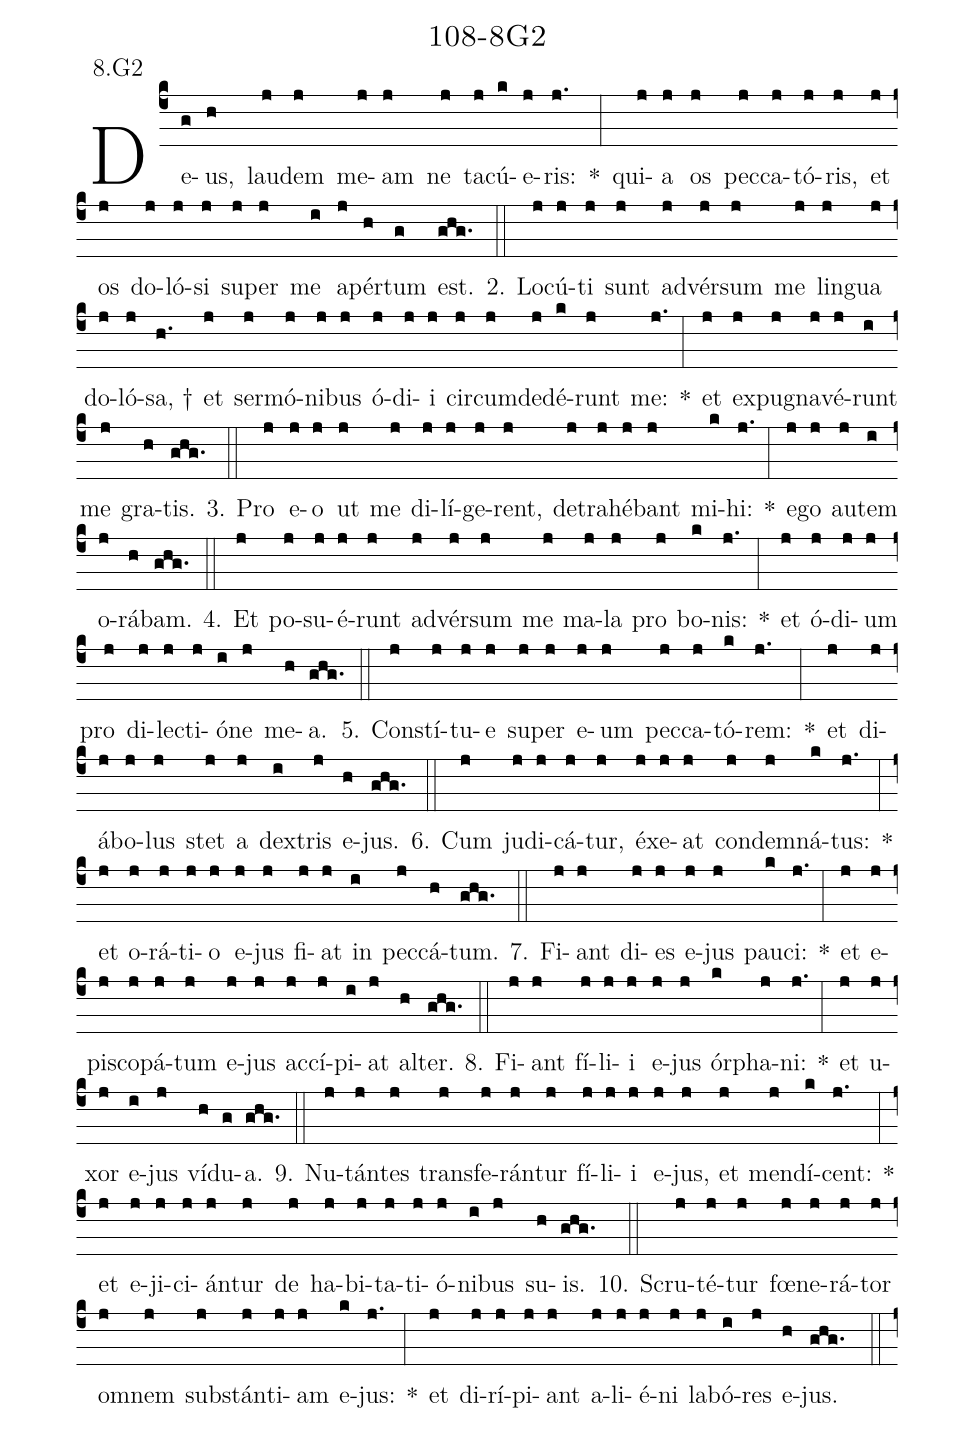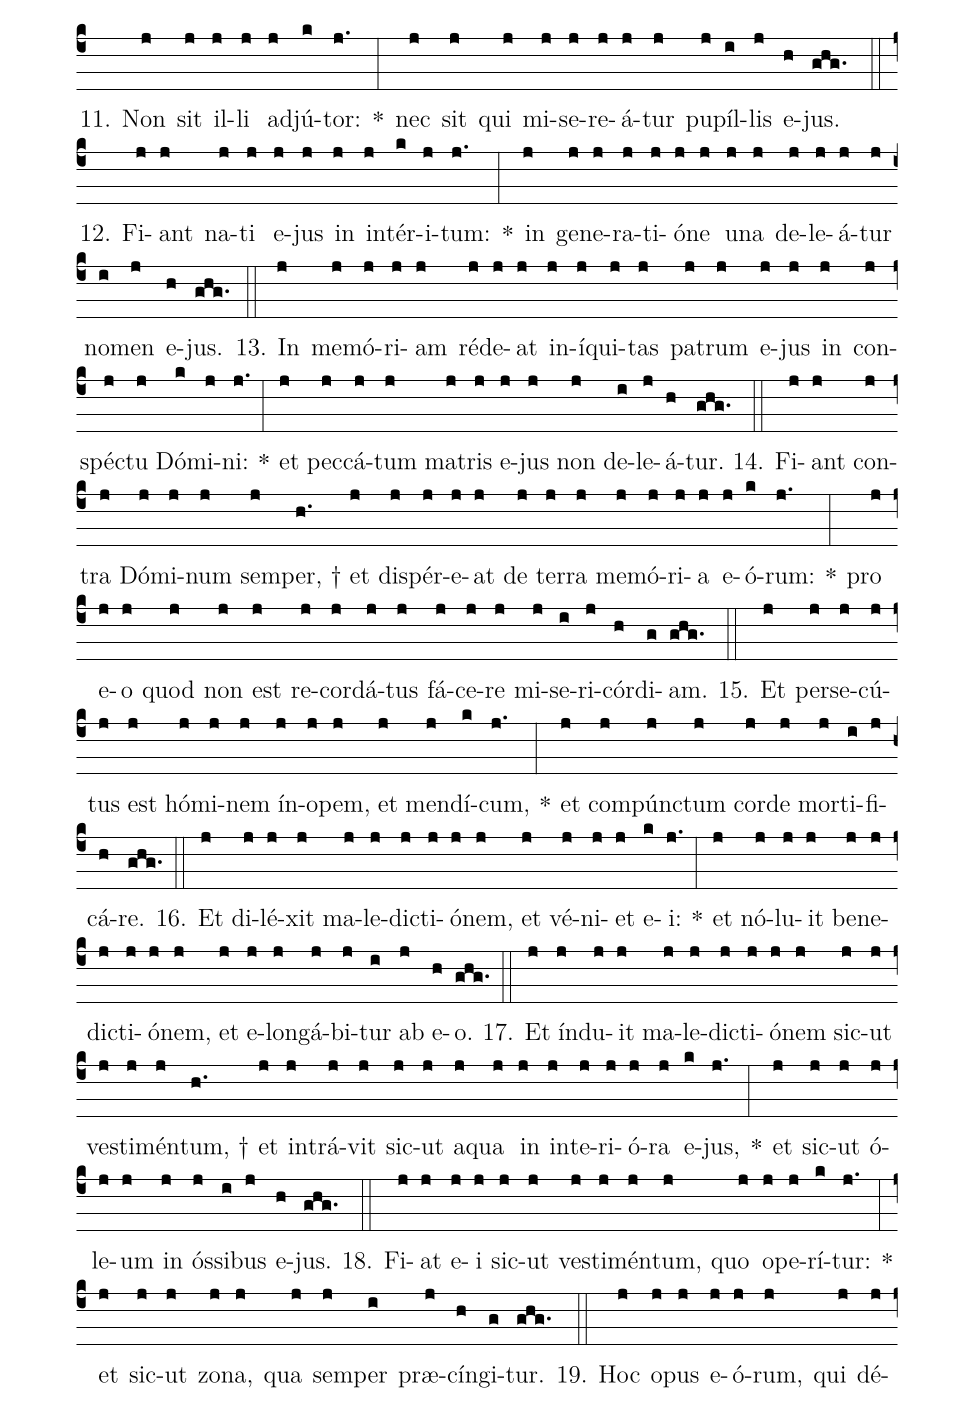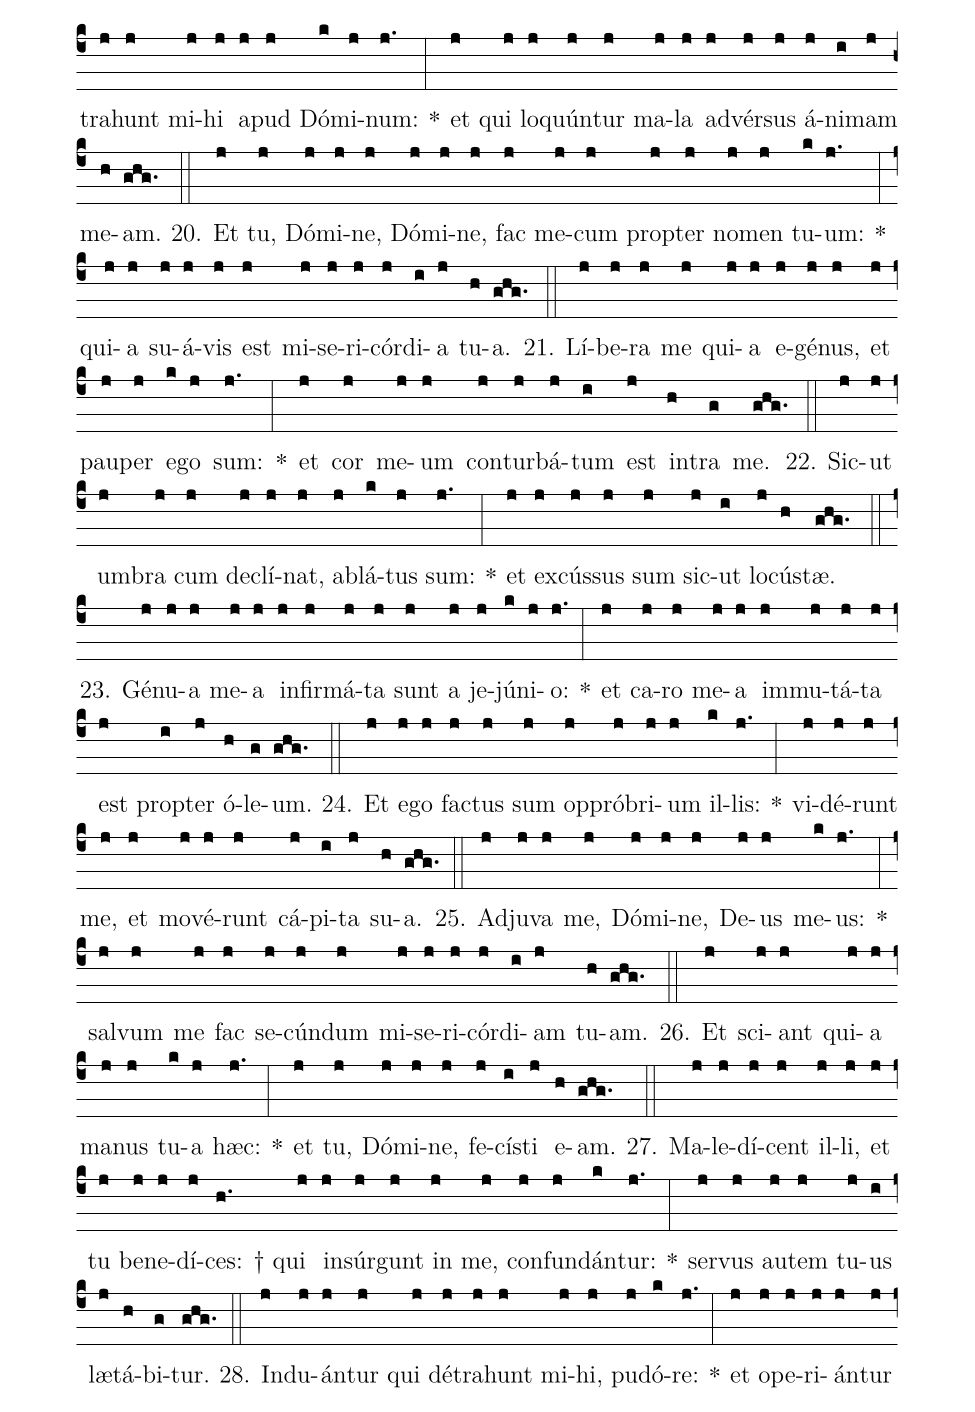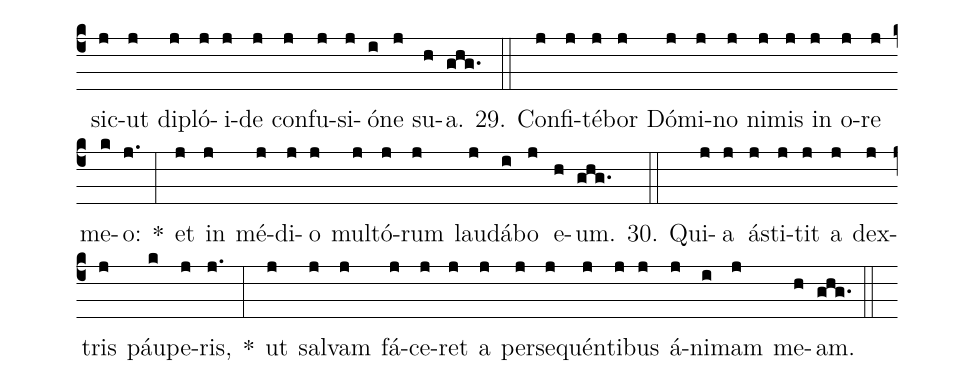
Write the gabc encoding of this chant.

name: 108-8G2;
annotation: 8.G2;
%%
(c4)De(g)us,(h) lau(j)dem(j) me(j)am(j) ne(j) ta(j)cú(k)e(j)ris:(j.) *(:) qui(j)a(j) os(j) pec(j)ca(j)tó(j)ris,(j) et(j) os(j) do(j)ló(j)si(j) su(j)per(j) me(i) a(j)pér(h)tum(g) est.(ghg.) (::)
2. Lo(j)cú(j)ti(j) sunt(j) ad(j)vér(j)sum(j) me(j) lin(j)gua(j) do(j)ló(j)sa, †(h.) et(j) ser(j)mó(j)ni(j)bus(j) ó(j)di(j)i(j) cir(j)cum(j)de(j)dé(k)runt(j) me:(j.) *(:) et(j) ex(j)pu(j)gna(j)vé(j)runt(i) me(j) gra(h)tis.(ghg.) (::)
3. Pro(j) e(j)o(j) ut(j) me(j) di(j)lí(j)ge(j)rent,(j) de(j)tra(j)hé(j)bant(j) mi(k)hi:(j.) *(:) e(j)go(j) au(j)tem(i) o(j)rá(h)bam.(ghg.) (::)
4. Et(j) po(j)su(j)é(j)runt(j) ad(j)vér(j)sum(j) me(j) ma(j)la(j) pro(j) bo(k)nis:(j.) *(:) et(j) ó(j)di(j)um(j) pro(j) di(j)lec(j)ti(j)ó(i)ne(j) me(h)a.(ghg.) (::)
5. Con(j)stí(j)tu(j)e(j) su(j)per(j) e(j)um(j) pec(j)ca(j)tó(k)rem:(j.) *(:) et(j) di(j)á(j)bo(j)lus(j) stet(j) a(j) dex(i)tris(j) e(h)jus.(ghg.) (::)
6. Cum(j) ju(j)di(j)cá(j)tur,(j) éx(j)e(j)at(j) con(j)dem(j)ná(k)tus:(j.) *(:) et(j) o(j)rá(j)ti(j)o(j) e(j)jus(j) fi(j)at(j) in(i) pec(j)cá(h)tum.(ghg.) (::)
7. Fi(j)ant(j) di(j)es(j) e(j)jus(j) pau(k)ci:(j.) *(:) et(j) e(j)pis(j)co(j)pá(j)tum(j) e(j)jus(j) ac(j)cí(j)pi(i)at(j) al(h)ter.(ghg.) (::)
8. Fi(j)ant(j) fí(j)li(j)i(j) e(j)jus(j) ór(k)pha(j)ni:(j.) *(:) et(j) u(j)xor(j) e(i)jus(j) ví(h)du(g)a.(ghg.) (::)
9. Nu(j)tán(j)tes(j) trans(j)fe(j)rán(j)tur(j) fí(j)li(j)i(j) e(j)jus,(j) et(j) men(j)dí(k)cent:(j.) *(:) et(j) e(j)ji(j)ci(j)án(j)tur(j) de(j) ha(j)bi(j)ta(j)ti(j)ó(j)ni(i)bus(j) su(h)is.(ghg.) (::)
10. Scru(j)té(j)tur(j) fœ(j)ne(j)rá(j)tor(j) om(j)nem(j) sub(j)stán(j)ti(j)am(j) e(k)jus:(j.) *(:) et(j) di(j)rí(j)pi(j)ant(j) a(j)li(j)é(j)ni(j) la(j)bó(i)res(j) e(h)jus.(ghg.) (::)
11. Non(j) sit(j) il(j)li(j) ad(j)jú(k)tor:(j.) *(:) nec(j) sit(j) qui(j) mi(j)se(j)re(j)á(j)tur(j) pu(j)píl(i)lis(j) e(h)jus.(ghg.) (::)
12. Fi(j)ant(j) na(j)ti(j) e(j)jus(j) in(j) in(j)tér(k)i(j)tum:(j.) *(:) in(j) ge(j)ne(j)ra(j)ti(j)ó(j)ne(j) u(j)na(j) de(j)le(j)á(j)tur(j) no(i)men(j) e(h)jus.(ghg.) (::)
13. In(j) me(j)mó(j)ri(j)am(j) réd(j)e(j)at(j) in(j)í(j)qui(j)tas(j) pa(j)trum(j) e(j)jus(j) in(j) con(j)spéc(j)tu(j) Dó(k)mi(j)ni:(j.) *(:) et(j) pec(j)cá(j)tum(j) ma(j)tris(j) e(j)jus(j) non(j) de(i)le(j)á(h)tur.(ghg.) (::)
14. Fi(j)ant(j) con(j)tra(j) Dó(j)mi(j)num(j) sem(j)per, †(h.) et(j) dis(j)pér(j)e(j)at(j) de(j) ter(j)ra(j) me(j)mó(j)ri(j)a(j) e(j)ó(k)rum:(j.) *(:) pro(j) e(j)o(j) quod(j) non(j) est(j) re(j)cor(j)dá(j)tus(j) fá(j)ce(j)re(j) mi(j)se(i)ri(j)cór(h)di(g)am.(ghg.) (::)
15. Et(j) per(j)se(j)cú(j)tus(j) est(j) hó(j)mi(j)nem(j) ín(j)o(j)pem,(j) et(j) men(j)dí(k)cum,(j.) *(:) et(j) com(j)púnc(j)tum(j) cor(j)de(j) mor(j)ti(i)fi(j)cá(h)re.(ghg.) (::)
16. Et(j) di(j)lé(j)xit(j) ma(j)le(j)dic(j)ti(j)ó(j)nem,(j) et(j) vé(j)ni(j)et(j) e(k)i:(j.) *(:) et(j) nó(j)lu(j)it(j) be(j)ne(j)dic(j)ti(j)ó(j)nem,(j) et(j) e(j)lon(j)gá(j)bi(j)tur(i) ab(j) e(h)o.(ghg.) (::)
17. Et(j) índ(j)u(j)it(j) ma(j)le(j)dic(j)ti(j)ó(j)nem(j) sic(j)ut(j) ves(j)ti(j)mén(j)tum, †(h.) et(j) in(j)trá(j)vit(j) sic(j)ut(j) a(j)qua(j) in(j) in(j)te(j)ri(j)ó(j)ra(j) e(k)jus,(j.) *(:) et(j) sic(j)ut(j) ó(j)le(j)um(j) in(j) ós(j)si(i)bus(j) e(h)jus.(ghg.) (::)
18. Fi(j)at(j) e(j)i(j) sic(j)ut(j) ves(j)ti(j)mén(j)tum,(j) quo(j) o(j)pe(j)rí(k)tur:(j.) *(:) et(j) sic(j)ut(j) zo(j)na,(j) qua(j) sem(j)per(i) præ(j)cín(h)gi(g)tur.(ghg.) (::)
19. Hoc(j) o(j)pus(j) e(j)ó(j)rum,(j) qui(j) dé(j)tra(j)hunt(j) mi(j)hi(j) a(j)pud(j) Dó(k)mi(j)num:(j.) *(:) et(j) qui(j) lo(j)quún(j)tur(j) ma(j)la(j) ad(j)vér(j)sus(j) á(j)ni(i)mam(j) me(h)am.(ghg.) (::)
20. Et(j) tu,(j) Dó(j)mi(j)ne,(j) Dó(j)mi(j)ne,(j) fac(j) me(j)cum(j) prop(j)ter(j) no(j)men(j) tu(k)um:(j.) *(:) qui(j)a(j) su(j)á(j)vis(j) est(j) mi(j)se(j)ri(j)cór(j)di(i)a(j) tu(h)a.(ghg.) (::)
21. Lí(j)be(j)ra(j) me(j) qui(j)a(j) e(j)gé(j)nus,(j) et(j) pau(j)per(j) e(k)go(j) sum:(j.) *(:) et(j) cor(j) me(j)um(j) con(j)tur(j)bá(j)tum(i) est(j) in(h)tra(g) me.(ghg.) (::)
22. Sic(j)ut(j) um(j)bra(j) cum(j) de(j)clí(j)nat,(j) ab(j)lá(k)tus(j) sum:(j.) *(:) et(j) ex(j)cús(j)sus(j) sum(j) sic(j)ut(i) lo(j)cús(h)tæ.(ghg.) (::)
23. Gé(j)nu(j)a(j) me(j)a(j) in(j)fir(j)má(j)ta(j) sunt(j) a(j) je(j)jú(k)ni(j)o:(j.) *(:) et(j) ca(j)ro(j) me(j)a(j) im(j)mu(j)tá(j)ta(j) est(j) prop(i)ter(j) ó(h)le(g)um.(ghg.) (::)
24. Et(j) e(j)go(j) fac(j)tus(j) sum(j) op(j)pró(j)bri(j)um(j) il(k)lis:(j.) *(:) vi(j)dé(j)runt(j) me,(j) et(j) mo(j)vé(j)runt(j) cá(j)pi(i)ta(j) su(h)a.(ghg.) (::)
25. Ad(j)ju(j)va(j) me,(j) Dó(j)mi(j)ne,(j) De(j)us(j) me(k)us:(j.) *(:) sal(j)vum(j) me(j) fac(j) se(j)cún(j)dum(j) mi(j)se(j)ri(j)cór(j)di(i)am(j) tu(h)am.(ghg.) (::)
26. Et(j) sci(j)ant(j) qui(j)a(j) ma(j)nus(j) tu(k)a(j) hæc:(j.) *(:) et(j) tu,(j) Dó(j)mi(j)ne,(j) fe(j)cís(i)ti(j) e(h)am.(ghg.) (::)
27. Ma(j)le(j)dí(j)cent(j) il(j)li,(j) et(j) tu(j) be(j)ne(j)dí(j)ces: †(h.) qui(j) in(j)súr(j)gunt(j) in(j) me,(j) con(j)fun(j)dán(k)tur:(j.) *(:) ser(j)vus(j) au(j)tem(j) tu(j)us(i) læ(j)tá(h)bi(g)tur.(ghg.) (::)
28. Ind(j)u(j)án(j)tur(j) qui(j) dé(j)tra(j)hunt(j) mi(j)hi,(j) pu(j)dó(k)re:(j.) *(:) et(j) o(j)pe(j)ri(j)án(j)tur(j) sic(j)ut(j) di(j)pló(j)i(j)de(j) con(j)fu(j)si(j)ó(i)ne(j) su(h)a.(ghg.) (::)
29. Con(j)fi(j)té(j)bor(j) Dó(j)mi(j)no(j) ni(j)mis(j) in(j) o(j)re(j) me(k)o:(j.) *(:) et(j) in(j) mé(j)di(j)o(j) mul(j)tó(j)rum(j) lau(j)dá(i)bo(j) e(h)um.(ghg.) (::)
30. Qui(j)a(j) á(j)sti(j)tit(j) a(j) dex(j)tris(j) páu(k)pe(j)ris,(j.) *(:) ut(j) sal(j)vam(j) fá(j)ce(j)ret(j) a(j) per(j)se(j)quén(j)ti(j)bus(j) á(j)ni(i)mam(j) me(h)am.(ghg.) (::)
